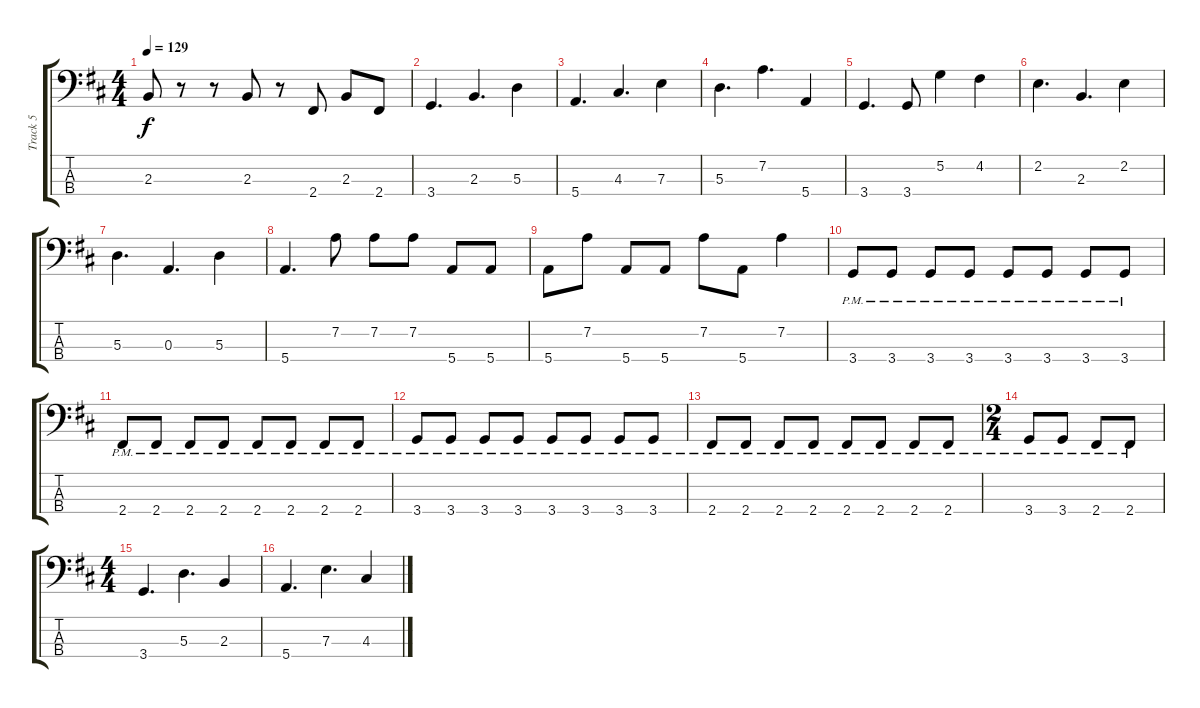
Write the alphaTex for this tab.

\track ("Track 5" "Track 5") {instrument electricbasspick}
\staff {score tabs}
\tuning (G2 D2 A1 E1) {hide}
\ts (4 4)
\tempo 129
\clef f4
\ks bminor
2.3.8{dy f} r.8 r.8 2.3.8 r.8 2.4.8 2.3.8 2.4.8 |
3.4.4{d} 2.3.4{d} 5.3.4 |
5.4.4{d} 4.3.4{d} 7.3.4 |
5.3.4{d} 7.2.4{d} 5.4.4 |
3.4.4{d} 3.4.8 5.2.4 4.2.4 |
2.2.4{d} 2.3.4{d} 2.2.4 |
5.3.4{d} 0.3.4{d} 5.3.4 |
5.4.4{d} 7.2.8 7.2.8 7.2.8 5.4.8 5.4.8 |
5.4.8 7.2.8 5.4.8 5.4.8 7.2.8 5.4.8 7.2.4 |
3.4{pm}.8 3.4{pm}.8 3.4{pm}.8 3.4{pm}.8 3.4{pm}.8 3.4{pm}.8 3.4{pm}.8 3.4{pm}.8 |
2.4{pm}.8 2.4{pm}.8 2.4{pm}.8 2.4{pm}.8 2.4{pm}.8 2.4{pm}.8 2.4{pm}.8 2.4{pm}.8 |
3.4{pm}.8 3.4{pm}.8 3.4{pm}.8 3.4{pm}.8 3.4{pm}.8 3.4{pm}.8 3.4{pm}.8 3.4{pm}.8 |
2.4{pm}.8 2.4{pm}.8 2.4{pm}.8 2.4{pm}.8 2.4{pm}.8 2.4{pm}.8 2.4{pm}.8 2.4{pm}.8 |
\ts (2 4)
3.4{pm}.8 3.4{pm}.8 2.4{pm}.8 2.4{pm}.8 |
\ts (4 4)
3.4.4{d} 5.3.4{d} 2.3.4 |
5.4.4{d} 7.3.4{d} 4.3.4
